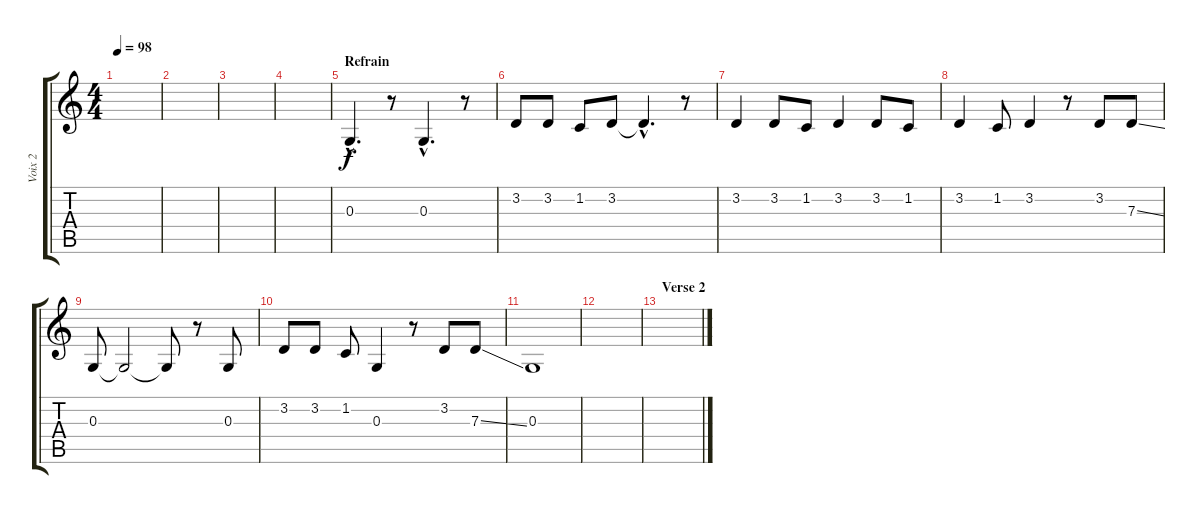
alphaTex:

\track ("Voix 2" "Voix 2") {instrument voiceoohs}
\staff {score tabs}
\tuning (E4 B3 G3 D3 A2 E2) {hide}
\ts (4 4)
\tempo 98
\clef g2
\ks c
|
|
|
|
\section ("" "Refrain")
0.3{hac}.4{d} r.8 0.3{hac}.4{d} r.8 |
3.2.8 3.2.8 1.2.8 3.2.8 3.2{hac t}.4{d} r.8 |
3.2.4 3.2.8 1.2.8 3.2.4 3.2.8 1.2.8 |
3.2.4 1.2.8 3.2.4 r.8 3.2.8 7.3{ss}.8 |
0.3.8 0.3{t}.2 0.3{t}.8 r.8 0.3.8 |
3.2.8 3.2.8 1.2.8 0.3.4 r.8 3.2.8 7.3{ss}.8 |
0.3.1 |
|
\section ("" "Verse 2")
